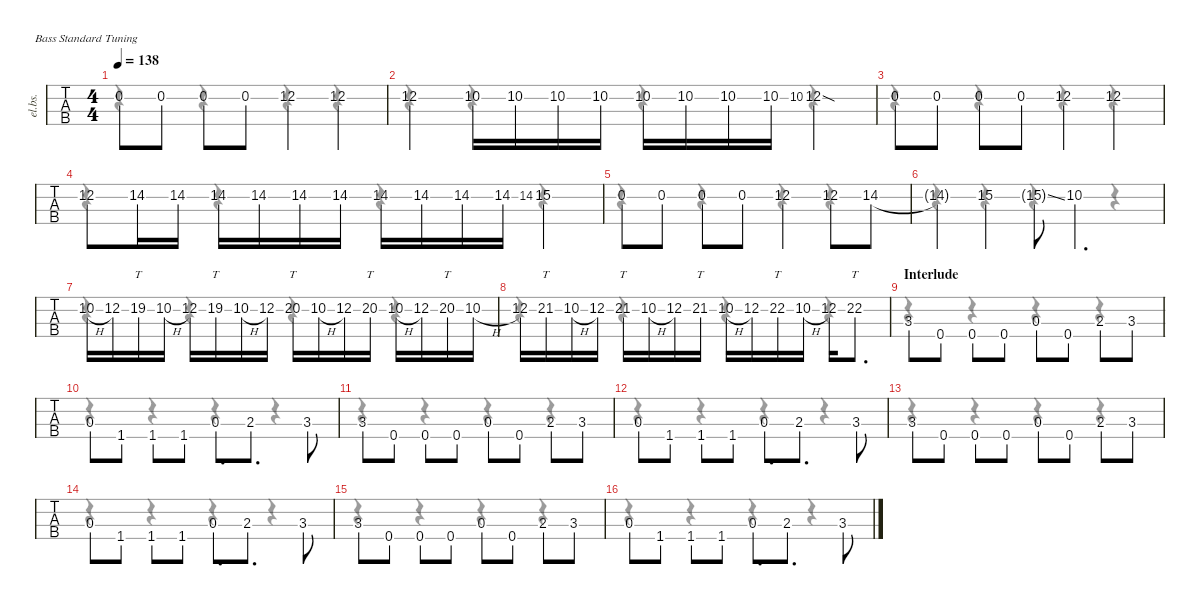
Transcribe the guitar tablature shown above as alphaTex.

\defaultSystemsLayout 4
\hideDynamics
\bracketExtendMode nobrackets
\track ("Cliff Burton (clean)" "el.bs.") {instrument electricbassfinger}
\staff {tabs}
\tuning (G2 D2 A1 E1)
\voice
\ts (4 4)
\tempo 138
\clef f4
\ks c
0.2.8{dy f beam Up} 0.2.8{beam Up} 0.2.8{beam Up} 0.2.8{beam Up} 12.2.4{beam Up} 12.2.4{beam Up} |
12.2.4{beam Up} 10.2.16{beam Up} 10.2.16{beam Up} 10.2.16{beam Up} 10.2.16{beam Up} 10.2.16{beam Up} 10.2.16{beam Up} 10.2.16{beam Up} 10.2.16{beam Up} 10.2.8{gr dy ppp beam Up} 12.2{sod}.4{dy f beam Up} |
0.2.8{beam Up} 0.2.8{beam Up} 0.2.8{beam Up} 0.2.8{beam Up} 12.2.4{beam Up} 12.2.4{beam Up} |
12.2.8{beam Up} 14.2.16{beam Up} 14.2.16{beam Up} 14.2.16{beam Up} 14.2.16{beam Up} 14.2.16{beam Up} 14.2.16{beam Up} 14.2.16{beam Up} 14.2.16{beam Up} 14.2.16{beam Up} 14.2.16{beam Up} 14.2.8{gr onbeat dy ppp beam Up} 15.2.4{dy f beam Up} |
0.2.8{beam Up} 0.2.8{beam Up} 0.2.8{beam Up} 0.2.8{beam Up} 12.2.4{beam Up} 12.2.8{beam Up} 14.2.8{beam Up} |
14.2{t}.4{beam Up} 15.2.4{beam Up} 15.2{ss g}.8{dy fff beam Up} 10.2.4{d dy f beam Up} |
10.2{h}.16{beam Up} 12.2.16{beam Up} 19.2.16{tt beam Up} 10.2{h}.16{beam Up} 12.2.16{beam Up} 19.2.16{tt beam Up} 10.2{h}.16{beam Up} 12.2.16{beam Up} 20.2{acc #}.16{tt beam Up} 10.2{h}.16{beam Up} 12.2.16{beam Up} 20.2{acc #}.16{tt beam Up} 10.2{h}.16{beam Up} 12.2.16{beam Up} 20.2{acc #}.16{tt beam Up} 10.2{h}.16{beam Up} |
12.2.16{beam Up} 21.2.16{tt beam Up} 10.2{h}.16{beam Up} 12.2.16{beam Up} 21.2.16{tt beam Up} 10.2{h}.16{beam Up} 12.2.16{beam Up} 21.2.16{tt beam Up} 10.2{h}.16{beam Up} 12.2.16{beam Up} 22.2.16{tt beam Up} 10.2{h}.16{beam Up} 12.2.16{beam Up} 22.2.8{tt d beam Up} |
\section ("" "Interlude")
3.3.8{beam Up} 0.4.8{beam Up} 0.4.8{beam Up} 0.4.8{beam Up} 0.3.8{beam Up} 0.4.8{beam Up} 2.3.8{beam Up} 3.3.8{beam Up} |
0.3.8{beam Up} 1.4.8{beam Up} 1.4.8{beam Up} 1.4.8{beam Up} 0.3.8{d beam Up} 2.3.8{d beam Up} 3.3.8{beam Up} |
3.3.8{beam Up} 0.4.8{beam Up} 0.4.8{beam Up} 0.4.8{beam Up} 0.3.8{beam Up} 0.4.8{beam Up} 2.3.8{beam Up} 3.3.8{beam Up} |
0.3.8{beam Up} 1.4.8{beam Up} 1.4.8{beam Up} 1.4.8{beam Up} 0.3.8{d beam Up} 2.3.8{d beam Up} 3.3.8{beam Up} |
3.3.8{beam Up} 0.4.8{beam Up} 0.4.8{beam Up} 0.4.8{beam Up} 0.3.8{beam Up} 0.4.8{beam Up} 2.3.8{beam Up} 3.3.8{beam Up} |
0.3.8{beam Up} 1.4.8{beam Up} 1.4.8{beam Up} 1.4.8{beam Up} 0.3.8{d beam Up} 2.3.8{d beam Up} 3.3.8{beam Up} |
3.3.8{beam Up} 0.4.8{beam Up} 0.4.8{beam Up} 0.4.8{beam Up} 0.3.8{beam Up} 0.4.8{beam Up} 2.3.8{beam Up} 3.3.8{beam Up} |
0.3.8{beam Up} 1.4.8{beam Up} 1.4.8{beam Up} 1.4.8{beam Up} 0.3.8{d beam Up} 2.3.8{d beam Up} 3.3.8{beam Up}
\voice
\clef f4
\ottava regular
\simile none
\ks c
r.4{dy mf beam Down} r.4{beam Down} r.4{beam Down} r.4{beam Down} |
r.4{beam Down} r.4{beam Down} r.4{beam Down} r.4{beam Down} |
r.4{beam Down} r.4{beam Down} r.4{beam Down} r.4{beam Down} |
r.4{beam Down} r.4{beam Down} r.4{beam Down} r.4{beam Down} |
r.4{beam Down} r.4{beam Down} r.4{beam Down} r.4{beam Down} |
r.4{beam Down} r.4{beam Down} r.4{beam Down} r.4{beam Down} |
r.4{beam Down} r.4{beam Down} r.4{beam Down} r.4{beam Down} |
r.4{beam Down} r.4{beam Down} r.4{beam Down} r.4{beam Down} |
r.4{beam Down} r.4{beam Down} r.4{beam Down} r.4{beam Down} |
r.4{beam Down} r.4{beam Down} r.4{beam Down} r.4{beam Down} |
r.4{beam Down} r.4{beam Down} r.4{beam Down} r.4{beam Down} |
r.4{beam Down} r.4{beam Down} r.4{beam Down} r.4{beam Down} |
r.4{beam Down} r.4{beam Down} r.4{beam Down} r.4{beam Down} |
r.4{beam Down} r.4{beam Down} r.4{beam Down} r.4{beam Down} |
r.4{beam Down} r.4{beam Down} r.4{beam Down} r.4{beam Down} |
r.4{beam Down} r.4{beam Down} r.4{beam Down} r.4{beam Down}
